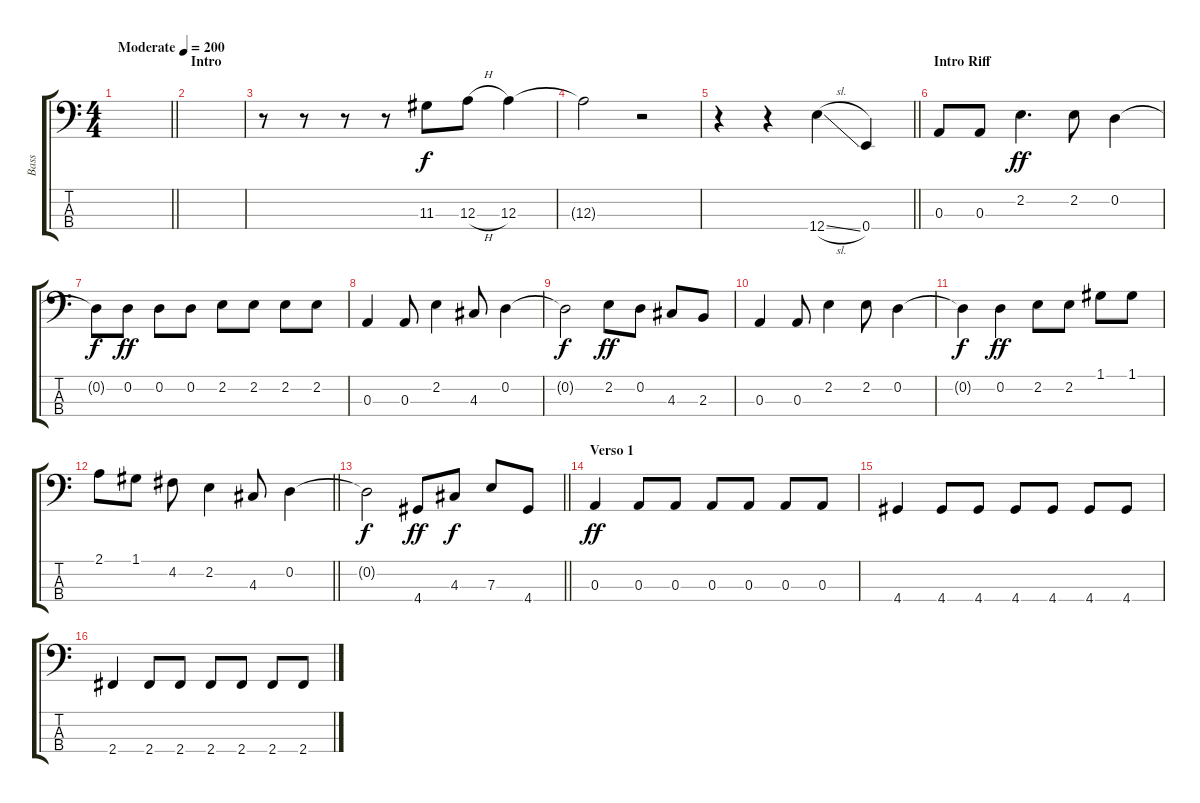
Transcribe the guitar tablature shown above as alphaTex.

\track ("Bass" "Bass") {instrument electricbasspick}
\staff {score tabs}
\tuning (G2 D2 A1 E1) {hide}
\ts (4 4)
\tempo (200 "Moderate")
\clef f4
\barLineRight lightlight
\ks c
|
\section ("" "Intro")
|
r.8 r.8 r.8 r.8 11.3.8 12.3{h}.8 12.3.4 |
12.3{t}.2 r.2 |
\barLineRight lightlight
r.4 r.4 12.4{sl}.4 0.4.4 |
\section ("" "Intro Riff")
0.3.8 0.3.8 2.2.4{d dy ff} 2.2.8 0.2.4 |
0.2{t}.8{dy f} 0.2.8{dy ff} 0.2.8 0.2.8 2.2.8 2.2.8 2.2.8 2.2.8 |
0.3.4 0.3.8 2.2.4 4.3.8 0.2.4 |
0.2{t}.2{dy f} 2.2.8{dy ff} 0.2.8 4.3.8 2.3.8 |
0.3.4 0.3.8 2.2.4 2.2.8 0.2.4 |
0.2{t}.4{dy f} 0.2.4{dy ff} 2.2.8 2.2.8 1.1.8 1.1.8 |
\barLineRight lightlight
2.1.8 1.1.8 4.2.8 2.2.4 4.3.8 0.2.4 |
\section ("" "")
\barLineRight lightlight
0.2{t}.2{dy f} 4.4.8{dy ff} 4.3.8{dy f} 7.3.8 4.4.8 |
\section ("" "Verso 1")
0.3.4{dy ff} 0.3.8 0.3.8 0.3.8 0.3.8 0.3.8 0.3.8 |
4.4.4 4.4.8 4.4.8 4.4.8 4.4.8 4.4.8 4.4.8 |
2.4.4 2.4.8 2.4.8 2.4.8 2.4.8 2.4.8 2.4.8
